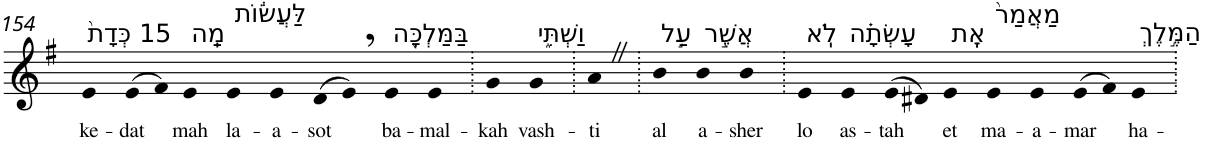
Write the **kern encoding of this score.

**kern	**text
*part1	*part1
*staff1	*staff1
*I"Piano	*
*I'Pno	*
!!LO:PB:g=z
*clefG2	*
*k[f#]	*
*G:	*
=154	=154
!LO:TX:a:t=15 כְּדָת֙	!
!	!LO:LY:b
4e	ke-
!	!LO:LY:b
(>8e	-dat
8f#)	.
!LO:TX:a:t=מַֽה	!
!	!LO:LY:b
4e	mah
!LO:TX:a:t=לַּעֲשׂ֔וֹת	!
!	!LO:LY:b
4e	la-
!	!LO:LY:b
4e	-a-
!	!LO:LY:b
(>8d	-sot
8e,)	.
!LO:TX:a:t=בַּמַּלְכָּ֖ה	!
!	!LO:LY:b
4e	ba-
!	!LO:LY:b
4e	-mal-
=155.	=155.
!	!LO:LY:b
4g	-kah
!LO:TX:a:t=וַשְׁתִּ֑י	!
!	!LO:LY:b
4g	vash-
=156.	=156.
!	!LO:LY:b
4aZ	-ti
=157.	=157.
!LO:TX:a:t=עַ֣ל	!
!	!LO:LY:b
4b	al
!LO:TX:a:t=אֲשֶׁ֣ר	!
!	!LO:LY:b
4b	a-
!	!LO:LY:b
4b	-sher
=158.	=158.
!LO:TX:a:t=לֹֽא	!
!	!LO:LY:b
4e	lo
!LO:TX:a:t=עָשְׂתָ֗ה	!
!	!LO:LY:b
4e	as-
!	!LO:LY:b
(>8e	-tah
8d#X)	.
!LO:TX:a:t=אֶֽת	!
!	!LO:LY:b
4e	et
!LO:TX:a:t=מַאֲמַר֙	!
!	!LO:LY:b
4e	ma-
!	!LO:LY:b
4e	-a-
!	!LO:LY:b
(>8e	-mar
8f#)	.
!LO:TX:a:t=הַמֶּ֣לֶךְ	!
!	!LO:LY:b
4e	ha-
=.	=.
*-	*-
